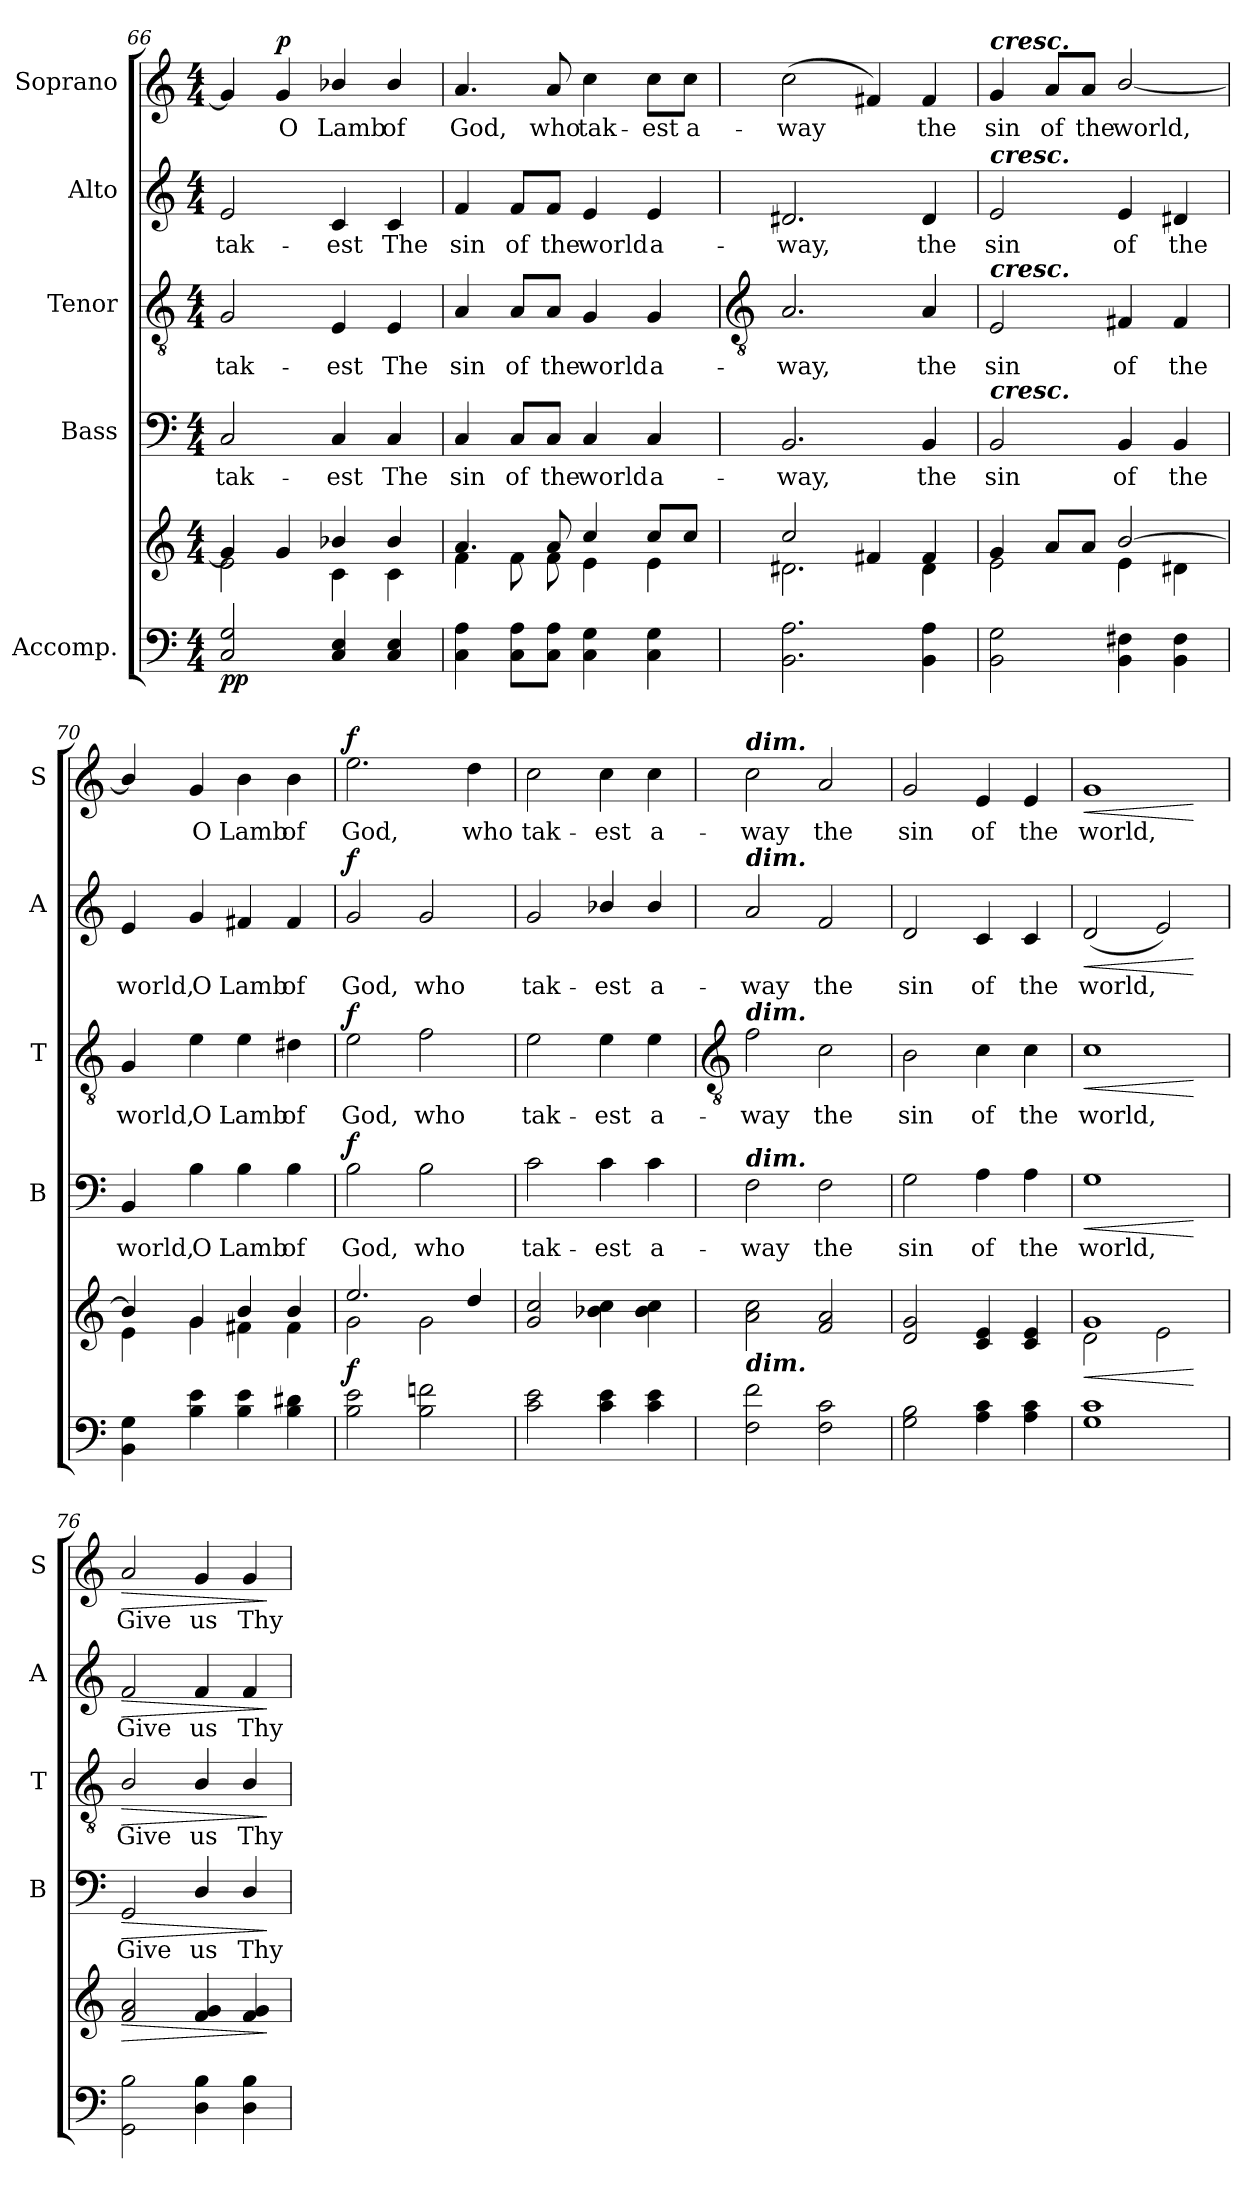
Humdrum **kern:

**kern	**kern	**dynam	**kern	**text	**dynam	**kern	**text	**dynam	**kern	**text	**dynam	**kern	**text	**dynam
*part5	*part5	*part5	*part4	*part4	*part4	*part3	*part3	*part3	*part2	*part2	*part2	*part1	*part1	*part1
*staff6	*staff5	*staff5/6	*staff4	*staff4	*staff4	*staff3	*staff3	*staff3	*staff2	*staff2	*staff2	*staff1	*staff1	*staff1
*I"Accomp.	*	*	*I"Bass	*	*	*I"Tenor	*	*	*I"Alto	*	*	*I"Soprano	*	*
*	*	*	*I'B	*	*	*I'T	*	*	*I'A	*	*	*I'S	*	*
*clefF4	*clefG2	*	*clefF4	*	*	*clefGv2	*	*	*clefG2	*	*	*clefG2	*	*
*k[]	*k[]	*	*k[]	*	*	*k[]	*	*	*k[]	*	*	*k[]	*	*
*C:	*C:	*	*C:	*	*	*C:	*	*	*C:	*	*	*C:	*	*
*M4/4	*M4/4	*	*M4/4	*	*	*M4/4	*	*	*M4/4	*	*	*M4/4	*	*
=66	=66	=66	=66	=66	=66	=66	=66	=66	=66	=66	=66	=66	=66	=66
*	*^	*	*	*	*	*	*	*	*	*	*	*	*	*
!	!	!	!LO:DY:b=2	!	!LO:LY:b	!	!	!LO:LY:b	!	!	!LO:LY:b	!	!	!	!
!	!	!	!LO:DY:n=1:b	!	!	!	!	!	!	!	!	!	!	!	!
2C/ 2G/	4g]	2e\	p p	2C	tak-	.	2G	tak-	.	2e	tak-	.	4g]	.	.
!	!	!	!	!	!	!	!	!	!	!	!	!	!	!LO:LY:b	!LO:DY:b
.	4g	.	.	.	.	.	.	.	.	.	.	.	4g	O	p
!	!	!	!	!	!LO:LY:b	!	!	!LO:LY:b	!	!	!LO:LY:b	!	!	!LO:LY:b	!
4C/ 4E/	4b-X/	4c\	.	4C	-est	.	4E	-est	.	4c	-est	.	4b-X/	Lamb	.
!	!	!	!	!	!LO:LY:b	!	!	!LO:LY:b	!	!	!LO:LY:b	!	!	!LO:LY:b	!
4C/ 4E/	4b-/	4c\	.	4C	The	.	4E	The	.	4c	The	.	4b-/	of	.
=67	=67	=67	=67	=67	=67	=67	=67	=67	=67	=67	=67	=67	=67	=67	=67
!	!	!	!	!	!LO:LY:b	!	!	!LO:LY:b	!	!	!LO:LY:b	!	!	!LO:LY:b	!
4C 4A	4.a	4f\	.	4C	sin	.	4A	sin	.	4f	sin	.	4.a	God,	.
!	!	!	!	!	!LO:LY:b	!	!	!LO:LY:b	!	!	!LO:LY:b	!	!	!	!
8C 8AL	.	8f\	.	8C/L	of	.	8A/L	of	.	8f/L	of	.	.	.	.
!	!	!	!	!	!LO:LY:b	!	!	!LO:LY:b	!	!	!LO:LY:b	!	!	!LO:LY:b	!
8C 8AJ	8a	8f\	.	8C/J	the	.	8A/J	the	.	8f/J	the	.	8a	who	.
!	!	!	!	!	!LO:LY:b	!	!	!LO:LY:b	!	!	!LO:LY:b	!	!	!LO:LY:b	!
4C 4G	4cc/	4e\	.	4C	world	.	4G	world	.	4e	world	.	4cc	tak-	.
!	!	!	!	!	!LO:LY:b	!	!	!LO:LY:b	!	!	!LO:LY:b	!	!	!LO:LY:b	!
4C 4G	8cc/L	4e\	.	4C	a-	.	4G	a-	.	4e	a-	.	8cc\L	-est	.
!	!	!	!	!	!	!	!	!	!	!	!	!	!	!LO:LY:b	!
.	8cc/J	.	.	.	.	.	.	.	.	.	.	.	8cc\J	a-	.
!!LO:LB:g=z
=68	=68	=68	=68	=68	=68	=68	=68	=68	=68	=68	=68	=68	=68	=68	=68
*	*	*	*	*	*	*	*clefGv2	*	*	*	*	*	*	*	*
!	!	!	!	!	!LO:LY:b	!	!	!LO:LY:b	!	!	!LO:LY:b	!	!	!LO:LY:b	!
2.BB 2.A	2cc/	2.d#X\	.	2.BB	-way,	.	2.A	-way,	.	2.d#X	-way,	.	(<2cc	-way	.
.	4f#X	.	.	.	.	.	.	.	.	.	.	.	4f#X)	.	.
!	!	!	!	!	!LO:LY:b	!	!	!LO:LY:b	!	!	!LO:LY:b	!	!	!LO:LY:b	!
4BB 4A	4f#	4d#\	.	4BB	the	.	4A	the	.	4d#	the	.	4f#	the	.
=69	=69	=69	=69	=69	=69	=69	=69	=69	=69	=69	=69	=69	=69	=69	=69
!	!	!	!	!	!	!	!	!	!	!	!	!	!LO:TX:a:Bi:t=cresc.	!	!
!	!	!	!	!	!	!	!	!	!	!LO:TX:a:Bi:t=cresc.	!	!	!	!	!
!	!	!	!	!	!	!	!LO:TX:a:Bi:t=cresc.	!	!	!	!	!	!	!	!
!	!	!	!	!LO:TX:a:Bi:t=cresc.	!	!	!	!	!	!	!	!	!	!	!
!	!	!	!	!	!LO:LY:b	!	!	!LO:LY:b	!	!	!LO:LY:b	!	!	!LO:LY:b	!
2BB 2G	4g	2e\	.	2BB	sin	.	2E	sin	.	2e	sin	.	4g	sin	.
!	!	!	!	!	!	!	!	!	!	!	!	!	!	!LO:LY:b	!
.	8aL	.	.	.	.	.	.	.	.	.	.	.	8a/L	of	.
!	!	!	!	!	!	!	!	!	!	!	!	!	!	!LO:LY:b	!
.	8aJ	.	.	.	.	.	.	.	.	.	.	.	8a/J	the	.
!	!	!	!	!	!LO:LY:b	!	!	!LO:LY:b	!	!	!LO:LY:b	!	!	!LO:LY:b	!
4BB 4F#X	[2b/	4e\	.	4BB	of	.	4F#X	of	.	4e	of	.	[2b/	world,	.
!	!	!	!	!	!LO:LY:b	!	!	!LO:LY:b	!	!	!LO:LY:b	!	!	!	!
4BB 4F#	.	4d#X\	.	4BB	the	.	4F#	the	.	4d#X	the	.	.	.	.
=70	=70	=70	=70	=70	=70	=70	=70	=70	=70	=70	=70	=70	=70	=70	=70
!	!	!	!	!	!LO:LY:b	!	!	!LO:LY:b	!	!	!LO:LY:b	!	!	!	!
4BB 4G	4b/]	4e\	.	4BB	world,	.	4G	world,	.	4e	world,	.	4b/]	.	.
!	!	!	!	!	!LO:LY:b	!	!	!LO:LY:b	!	!	!LO:LY:b	!	!	!LO:LY:b	!
4B 4e	4g	4g\	.	4B	O	.	4e	O	.	4g	O	.	4g	O	.
!	!	!	!	!	!LO:LY:b	!	!	!LO:LY:b	!	!	!LO:LY:b	!	!	!LO:LY:b	!
4B 4e	4b/	4f#X\	.	4B	Lamb	.	4e	Lamb	.	4f#X	Lamb	.	4b	Lamb	.
!	!	!	!	!	!LO:LY:b	!	!	!LO:LY:b	!	!	!LO:LY:b	!	!	!LO:LY:b	!
4B 4d#X	4b/	4f#\	.	4B	of	.	4d#X	of	.	4f#	of	.	4b	of	.
=71	=71	=71	=71	=71	=71	=71	=71	=71	=71	=71	=71	=71	=71	=71	=71
!	!	!	!LO:DY:b	!	!LO:LY:b	!LO:DY:b	!	!LO:LY:b	!LO:DY:b	!	!LO:LY:b	!LO:DY:b	!	!LO:LY:b	!LO:DY:b
2B 2e	2.ee/	2g\	f	2B	God,	f	2e	God,	f	2g	God,	f	2.ee	God,	f
!	!	!	!	!	!LO:LY:b	!	!	!LO:LY:b	!	!	!LO:LY:b	!	!	!	!
2B 2fn	.	2g\	.	2B	who	.	2f	who	.	2g	who	.	.	.	.
!	!	!	!	!	!	!	!	!	!	!	!	!	!	!LO:LY:b	!
.	4dd/	.	.	.	.	.	.	.	.	.	.	.	4dd	who	.
=72	=72	=72	=72	=72	=72	=72	=72	=72	=72	=72	=72	=72	=72	=72	=72
!	!	!	!	!	!LO:LY:b	!	!	!LO:LY:b	!	!	!LO:LY:b	!	!	!LO:LY:b	!
2c\ 2e\	2g 2cc	2ryy	.	2c	tak-	.	2e	tak-	.	2g	tak-	.	2cc	tak-	.
!	!	!	!	!	!LO:LY:b	!	!	!LO:LY:b	!	!	!LO:LY:b	!	!	!LO:LY:b	!
4c\ 4e\	4b-X\ 4cc\	2ryy	.	4c	-est	.	4e	-est	.	4b-X/	-est	.	4cc	-est	.
!	!	!	!	!	!LO:LY:b	!	!	!LO:LY:b	!	!	!LO:LY:b	!	!	!LO:LY:b	!
4c\ 4e\	4b-\ 4cc\	.	.	4c	a-	.	4e	a-	.	4b-/	a-	.	4cc	a-	.
!!LO:LB:g=z
=73	=73	=73	=73	=73	=73	=73	=73	=73	=73	=73	=73	=73	=73	=73	=73
*	*	*	*	*	*	*	*clefGv2	*	*	*	*	*	*	*	*
*^	*	*	*	*	*	*	*	*	*	*	*	*	*	*	*
!	!	!	!	!	!	!	!	!	!	!	!	!	!	!LO:TX:a:Bi:t=dim.	!	!
!	!	!	!	!	!	!	!	!	!	!	!LO:TX:a:Bi:t=dim.	!	!	!	!	!
!	!	!	!	!	!	!	!	!LO:TX:a:Bi:t=dim.	!	!	!	!	!	!	!	!
!	!	!	!	!	!LO:TX:a:Bi:t=dim.	!	!	!	!	!	!	!	!	!	!	!
!	!	!LO:TX:b:Bi:t=dim.	!	!	!	!	!	!	!	!	!	!	!	!	!	!
!	!	!	!	!	!	!LO:LY:b	!	!	!LO:LY:b	!	!	!LO:LY:b	!	!	!LO:LY:b	!
2F\ 2f\	1ryy	2a\ 2cc\	2ryy	.	2F	-way	.	2f	-way	.	2a	-way	.	2cc	-way	.
!	!	!	!	!	!	!LO:LY:b	!	!	!LO:LY:b	!	!	!LO:LY:b	!	!	!LO:LY:b	!
2F\ 2c\	.	2f 2a	2ryy	.	2F	the	.	2c	the	.	2f	the	.	2a	the	.
=74	=74	=74	=74	=74	=74	=74	=74	=74	=74	=74	=74	=74	=74	=74	=74	=74
!	!	!	!	!	!	!LO:LY:b	!	!	!LO:LY:b	!	!	!LO:LY:b	!	!	!LO:LY:b	!
2G\ 2B\	1ryy	2d 2g	2ryy	.	2G	sin	.	2B	sin	.	2d	sin	.	2g	sin	.
!	!	!	!	!	!	!LO:LY:b	!	!	!LO:LY:b	!	!	!LO:LY:b	!	!	!LO:LY:b	!
4A\ 4c\	.	4c 4e	2ryy	.	4A	of	.	4c	of	.	4c	of	.	4e	of	.
!	!	!	!	!	!	!LO:LY:b	!	!	!LO:LY:b	!	!	!LO:LY:b	!	!	!LO:LY:b	!
4A\ 4c\	.	4c 4e	.	.	4A	the	.	4c	the	.	4c	the	.	4e	the	.
=75	=75	=75	=75	=75	=75	=75	=75	=75	=75	=75	=75	=75	=75	=75	=75	=75
!	!	!	!	!LO:HP:b	!	!LO:LY:b	!LO:HP:b	!	!LO:LY:b	!LO:HP:b	!	!LO:LY:b	!LO:HP:b	!	!LO:LY:b	!LO:HP:b
1G 1c	1ryy	1g	2d\	<	1G	world,	<	1c	world,	<	(<2d	world,	<	1g	world,	<
.	.	.	2e\	.	.	.	.	.	.	.	2e)	.	.	.	.	.
*v	*v	*	*	*	*	*	*	*	*	*	*	*	*	*	*	*
*	*v	*v	*	*	*	*	*	*	*	*	*	*	*	*	*
.	.	[	.	.	[	.	.	[	.	.	[	.	.	[
=76	=76	=76	=76	=76	=76	=76	=76	=76	=76	=76	=76	=76	=76	=76
*^	*	*	*	*	*	*	*	*	*	*	*	*	*	*
!	!	!	!LO:HP:b	!	!LO:LY:b	!LO:HP:b	!	!LO:LY:b	!LO:HP:b	!	!LO:LY:b	!LO:HP:b	!	!LO:LY:b	!LO:HP:b
*	*	*^	*	*	*	*	*	*	*	*	*	*	*	*	*
2GG\ 2B\	1ryy	2f 2a	2ryy	>	2GG	Give	>	2B/	Give	>	2f	Give	>	2a	Give	>
!	!	!	!	!	!	!LO:LY:b	!	!	!LO:LY:b	!	!	!LO:LY:b	!	!	!LO:LY:b	!
4D\ 4B\	.	4f 4g	2ryy	.	4D/	us	.	4B/	us	.	4f	us	.	4g	us	.
!	!	!	!	!	!	!LO:LY:b	!	!	!LO:LY:b	!	!	!LO:LY:b	!	!	!LO:LY:b	!
4D\ 4B\	.	4f 4g	.	.	4D/	Thy	.	4B/	Thy	.	4f	Thy	.	4g	Thy	.
*v	*v	*	*	*	*	*	*	*	*	*	*	*	*	*	*	*
*	*v	*v	*	*	*	*	*	*	*	*	*	*	*	*	*
.	.	]	.	.	]	.	.	]	.	.	]	.	.	]
=	=	=	=	=	=	=	=	=	=	=	=	=	=	=
*-	*-	*-	*-	*-	*-	*-	*-	*-	*-	*-	*-	*-	*-	*-
